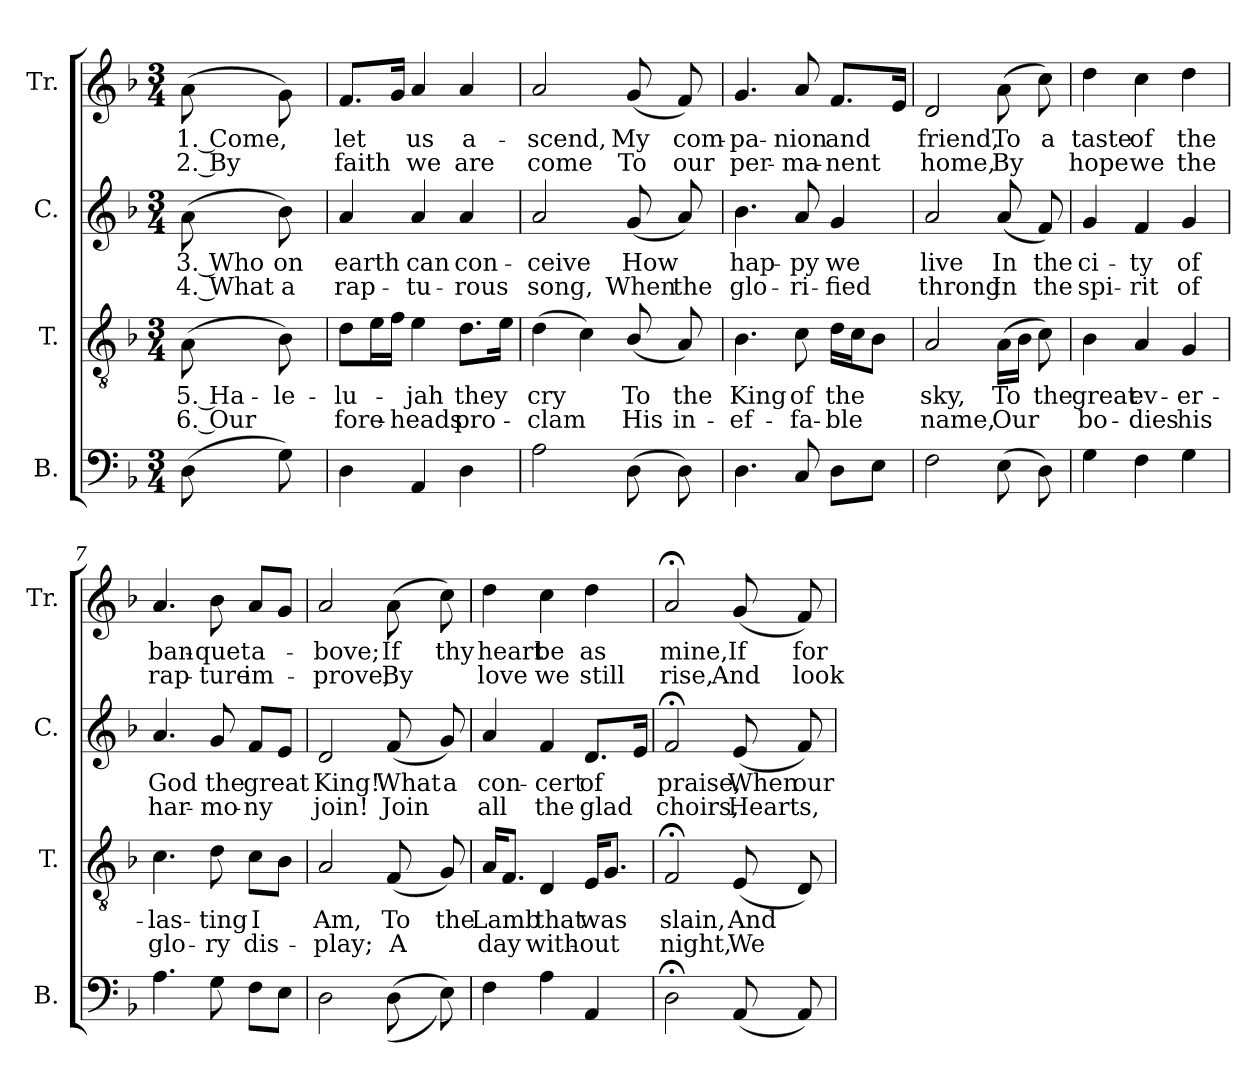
**kern	**kern	**text	**text	**kern	**text	**text	**kern	**text	**text
*part4	*part3	*part3	*part3	*part2	*part2	*part2	*part1	*part1	*part1
*staff4	*staff3	*staff3	*staff3	*staff2	*staff2	*staff2	*staff1	*staff1	*staff1
*I"B.	*I"T.	*	*	*I"C.	*	*	*I"Tr.	*	*
*I'B.	*I'T.	*	*	*I'C.	*	*	*I'Tr.	*	*
*clefF4	*clefGv2	*	*	*clefG2	*	*	*clefG2	*	*
*k[b-]	*k[b-]	*	*	*k[b-]	*	*	*k[b-]	*	*
*M3/4	*M3/4	*	*	*M3/4	*	*	*M3/4	*	*
*MM90	*MM90	*	*	*MM90	*	*	*MM90	*	*
=1	=1	=1	=1	=1	=1	=1	=1	=1	=1
(8D\	(8A\	5. Ha-	6. Our	(8a\	3. Who	4. What	(8a\	1. Come,	2. By
8G\)	8B-\)	-le-	.	8b-\)	on	a	8g\)	.	.
=2	=2	=2	=2	=2	=2	=2	=2	=2	=2
4D\	8d\L	-lu-	fore-	4a/	earth	rap-	8.f/L	let	faith
.	16e\L	.	.	.	.	.	.	.	.
.	16f\JJ	.	.	.	.	.	16g/Jk	.	.
4AA/	4e\	-jah	-heads	4a/	can	-tu-	4a/	us	we
4D\	8.d\L	they	pro-	4a/	con-	-rous	4a/	a-	are
.	16e\Jk	.	.	.	.	.	.	.	.
=3	=3	=3	=3	=3	=3	=3	=3	=3	=3
2A\	(4d\	cry	-clam	2a/	-ceive	song,	2a/	-scend,	come
.	4c\)	.	.	.	.	.	.	.	.
(8D\	(8B-/	To	His	(8g/	How	When	(8g/	My	To
8D\)	8A/)	the	in-	8a/)	.	the	8f/)	com-	our
=4	=4	=4	=4	=4	=4	=4	=4	=4	=4
4.D\	4.B-\	King	-ef-	4.b-\	hap-	glo-	4.g/	-pa-	per-
8C/	8c\	of	-fa-	8a/	-py	-ri-	8a/	-nion	-ma-
8D\L	16d\LL	the	-ble	4g/	we	-fied	8.f/L	and	-nent
.	16c\J	.	.	.	.	.	.	.	.
8E\J	8B-\J	.	.	.	.	.	.	.	.
.	.	.	.	.	.	.	16e/Jk	.	.
=5	=5	=5	=5	=5	=5	=5	=5	=5	=5
2F\	2A/	sky,	name,	2a/	live	throng	2d/	friend,	home,
(8E\	(16A\LL	To	Our	(8a/	In	In	(8a\	To	By
.	16B-\JJ	.	.	.	.	.	.	.	.
8D\)	8c\)	the	.	8f/)	the	the	8cc\)	a	.
=6	=6	=6	=6	=6	=6	=6	=6	=6	=6
4G\	4B-\	great	bo-	4g/	ci-	spi-	4dd\	taste	hope
4F\	4A/	ev-	-dies	4f/	-ty	-rit	4cc\	of	we
4G\	4G/	-er-	his	4g/	of	of	4dd\	the	the
=7	=7	=7	=7	=7	=7	=7	=7	=7	=7
4.A\	4.c\	-las-	glo-	4.a/	God	har-	4.a/	ban-	rap-
8G\	8d\	-ting	-ry	8g/	the	-mo-	8b-\	-quet	-ture
8F\L	8c\L	I	dis-	8f/L	great	-ny	8a/L	a-	im-
8E\J	8B-\J	.	.	8e/J	.	.	8g/J	.	.
!!LO:LB:g=z
=8	=8	=8	=8	=8	=8	=8	=8	=8	=8
2D\	2A/	Am,	-play;	2d/	King!	join!	2a/	-bove;	-prove;
((8D\	(8F/	To	A	(8f/	What	Join	(8a\	If	By
8E\))	8G/)	the	.	8g/)	a	.	8cc\)	thy	.
=9	=9	=9	=9	=9	=9	=9	=9	=9	=9
4F\	16A/KL	Lamb	day	4a/	con-	all	4dd\	heart	love
.	8.F/J	.	.	.	.	.	.	.	.
4A\	4D/	that	with-	4f/	-cert	the	4cc\	be	we
4AA/	16E/KL	was	-out	8.d/L	of	glad	4dd\	as	still
.	8.G/J	.	.	.	.	.	.	.	.
.	.	.	.	16e/Jk	.	.	.	.	.
=10	=10	=10	=10	=10	=10	=10	=10	=10	=10
2D;<\	2F;</	slain,	night,	2f;</	praise,	choirs,	2a;</	mine,	rise,
(8AA/	(8E/	And	We	(8e/	When	Hearts,	(8g/	If	And
8AA/)	8D/)	.	.	8f/)	our	.	8f/)	for	look
=	=	=	=	=	=	=	=	=	=
*-	*-	*-	*-	*-	*-	*-	*-	*-	*-
